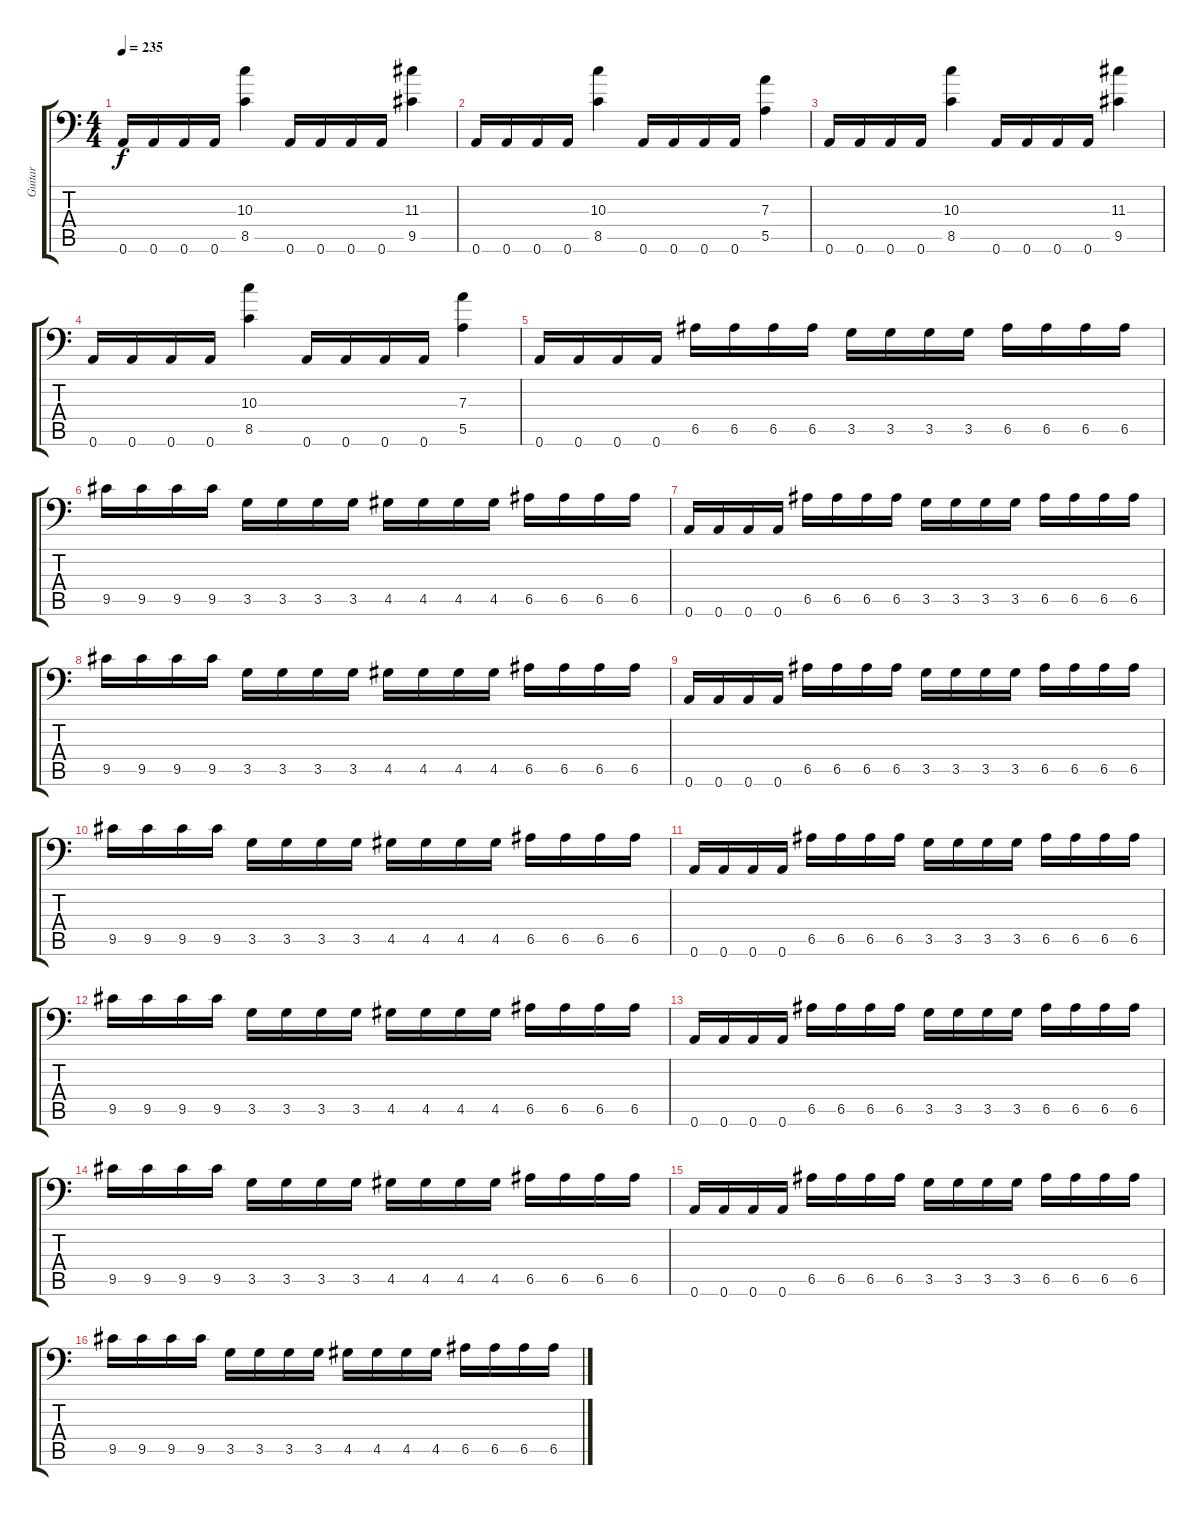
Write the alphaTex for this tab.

\track ("Guitar" "Guitar") {instrument distortionguitar}
\staff {score tabs}
\tuning (B3 Gb3 D3 A2 E2 A1) {hide}
\ts (4 4)
\tempo 235
\clef f4
\ks c
0.6.16{dy f} 0.6.16 0.6.16 0.6.16 (10.3 8.5).4 0.6.16 0.6.16 0.6.16 0.6.16 (11.3 9.5).4 |
0.6.16 0.6.16 0.6.16 0.6.16 (10.3 8.5).4 0.6.16 0.6.16 0.6.16 0.6.16 (7.3 5.5).4 |
0.6.16 0.6.16 0.6.16 0.6.16 (10.3 8.5).4 0.6.16 0.6.16 0.6.16 0.6.16 (11.3 9.5).4 |
0.6.16 0.6.16 0.6.16 0.6.16 (10.3 8.5).4 0.6.16 0.6.16 0.6.16 0.6.16 (7.3 5.5).4 |
0.6.16 0.6.16 0.6.16 0.6.16 6.5.16 6.5.16 6.5.16 6.5.16 3.5.16 3.5.16 3.5.16 3.5.16 6.5.16 6.5.16 6.5.16 6.5.16 |
9.5.16 9.5.16 9.5.16 9.5.16 3.5.16 3.5.16 3.5.16 3.5.16 4.5.16 4.5.16 4.5.16 4.5.16 6.5.16 6.5.16 6.5.16 6.5.16 |
0.6.16 0.6.16 0.6.16 0.6.16 6.5.16 6.5.16 6.5.16 6.5.16 3.5.16 3.5.16 3.5.16 3.5.16 6.5.16 6.5.16 6.5.16 6.5.16 |
9.5.16 9.5.16 9.5.16 9.5.16 3.5.16 3.5.16 3.5.16 3.5.16 4.5.16 4.5.16 4.5.16 4.5.16 6.5.16 6.5.16 6.5.16 6.5.16 |
0.6.16 0.6.16 0.6.16 0.6.16 6.5.16 6.5.16 6.5.16 6.5.16 3.5.16 3.5.16 3.5.16 3.5.16 6.5.16 6.5.16 6.5.16 6.5.16 |
9.5.16 9.5.16 9.5.16 9.5.16 3.5.16 3.5.16 3.5.16 3.5.16 4.5.16 4.5.16 4.5.16 4.5.16 6.5.16 6.5.16 6.5.16 6.5.16 |
0.6.16 0.6.16 0.6.16 0.6.16 6.5.16 6.5.16 6.5.16 6.5.16 3.5.16 3.5.16 3.5.16 3.5.16 6.5.16 6.5.16 6.5.16 6.5.16 |
9.5.16 9.5.16 9.5.16 9.5.16 3.5.16 3.5.16 3.5.16 3.5.16 4.5.16 4.5.16 4.5.16 4.5.16 6.5.16 6.5.16 6.5.16 6.5.16 |
0.6.16 0.6.16 0.6.16 0.6.16 6.5.16 6.5.16 6.5.16 6.5.16 3.5.16 3.5.16 3.5.16 3.5.16 6.5.16 6.5.16 6.5.16 6.5.16 |
9.5.16 9.5.16 9.5.16 9.5.16 3.5.16 3.5.16 3.5.16 3.5.16 4.5.16 4.5.16 4.5.16 4.5.16 6.5.16 6.5.16 6.5.16 6.5.16 |
0.6.16 0.6.16 0.6.16 0.6.16 6.5.16 6.5.16 6.5.16 6.5.16 3.5.16 3.5.16 3.5.16 3.5.16 6.5.16 6.5.16 6.5.16 6.5.16 |
9.5.16 9.5.16 9.5.16 9.5.16 3.5.16 3.5.16 3.5.16 3.5.16 4.5.16 4.5.16 4.5.16 4.5.16 6.5.16 6.5.16 6.5.16 6.5.16
